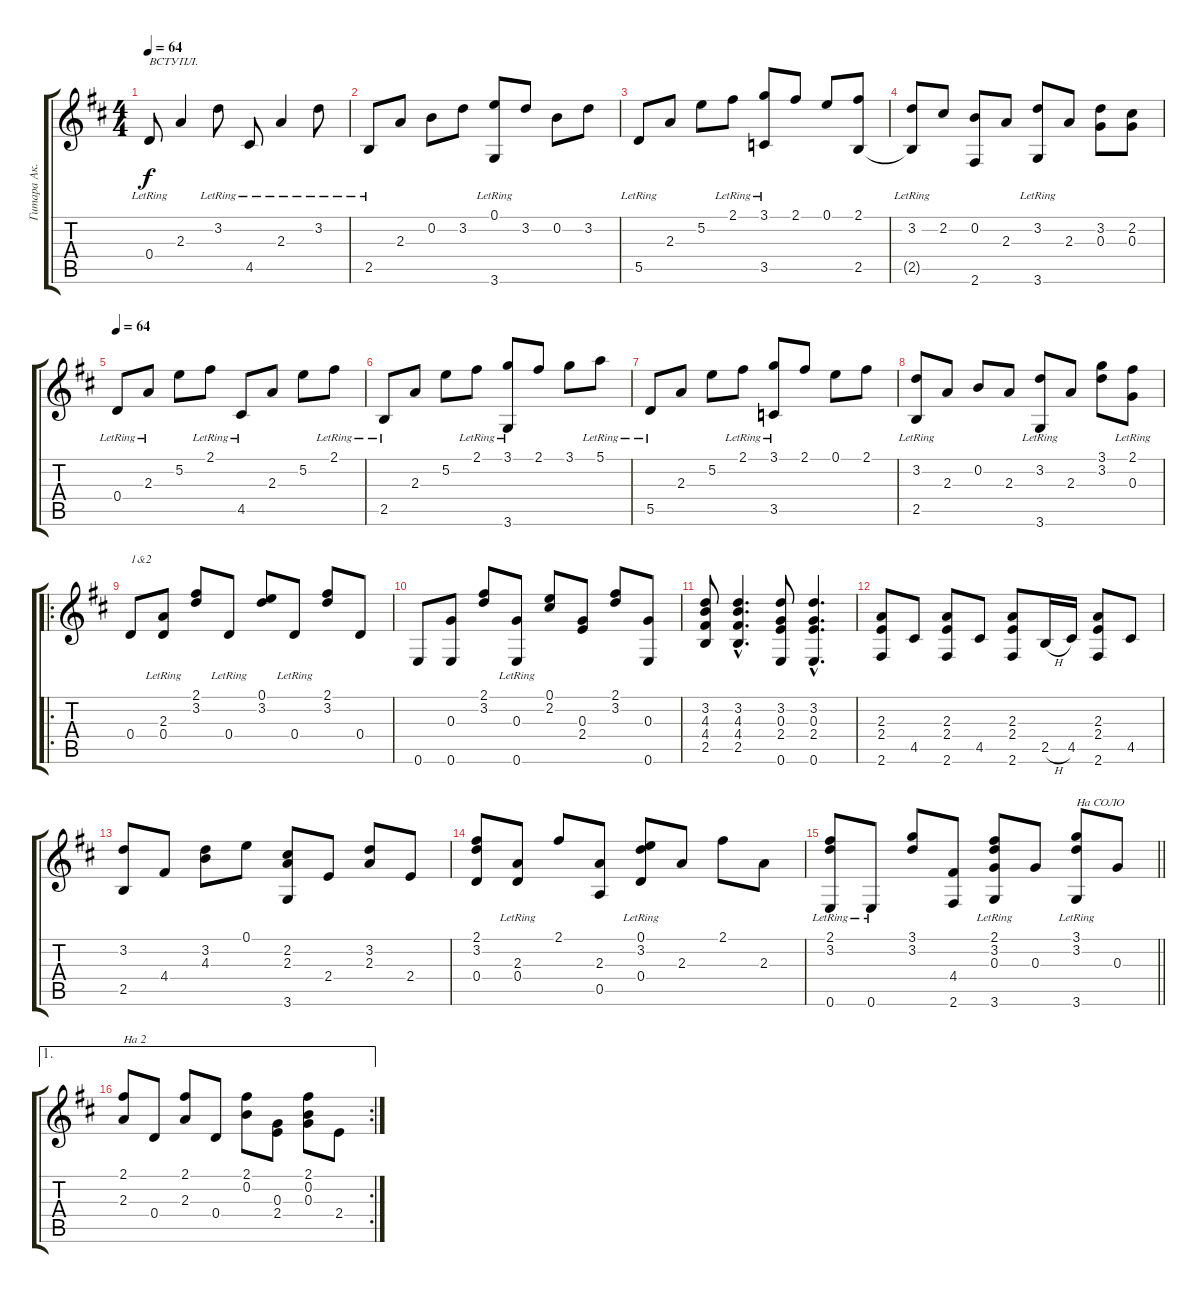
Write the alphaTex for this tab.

\track ("Гитара Ак." "Гитара Ак.") {instrument acousticguitarnylon}
\staff {score tabs}
\tuning (E4 B3 G3 D3 A2 E2) {hide}
\ts (4 4)
\tempo 64
\tempo 62
\tempo 64
\clef g2
\ks d
0.4{lr}.8{txt "ВСТУПЛ." dy f instrument acousticguitarnylon} 2.3.4 3.2{lr}.8 4.5{lr}.8 2.3{lr}.4 3.2{lr}.8 |
2.5{lr}.8 2.3.8 0.2.8 3.2.8 (0.1 3.6{lr}).8 3.2.8 0.2.8 3.2.8 |
5.5{lr}.8 2.3.8 5.2.8 2.1{lr}.8 (3.1 3.5{lr}).8 2.1.8 0.1.8 (2.1 2.5).8 |
(3.2{lr} 2.5{t}).8 2.2.8 (0.2 2.6).8 2.3.8 (3.2 3.6{lr}).8 2.3.8 (3.2 0.3).8 (2.2 0.3).8 |
\tempo 64
0.4{lr}.8 2.3{lr}.8 5.2.8 2.1{lr}.8 4.5{lr}.8 2.3.8 5.2.8 2.1{lr}.8 |
2.5{lr}.8 2.3.8 5.2.8 2.1{lr}.8 (3.1 3.6{lr}).8 2.1.8 3.1.8 5.1{lr}.8 |
5.5{lr}.8 2.3.8 5.2.8 2.1{lr}.8 (3.1 3.5{lr}).8 2.1.8 0.1.8 2.1.8 |
(3.2{lr} 2.5{lr}).8 2.3.8 0.2.8 2.3.8 (3.2 3.6{lr}).8 2.3.8 (3.1 3.2).8 (2.1{lr} 0.3).8 |
\ro
0.4.8{txt "1&2" volume 11} (2.3 0.4{lr}).8 (2.1 3.2).8 0.4{lr}.8 (0.1 3.2).8 0.4{lr}.8 (2.1 3.2).8 0.4.8 |
0.6.8 (0.3 0.6).8 (2.1 3.2).8 (0.3 0.6{lr}).8 (0.1 2.2).8 (0.3 2.4).8 (2.1 3.2).8 (0.3 0.6).8 |
(3.2 4.3 4.4 2.5).8 (3.2{hac} 4.3{hac} 4.4{hac} 2.5{hac}).4{d} (3.2 0.3 2.4 0.6).8 (3.2{hac} 0.3{hac} 2.4{hac} 0.6{hac}).4{d} |
(2.3 2.4 2.6).8 4.5.8 (2.3 2.4 2.6).8 4.5.8 (2.3 2.4 2.6).8 2.5{h}.16 4.5.16 (2.3 2.4 2.6).8 4.5.8 |
(3.2 2.5).8 4.4.8 (3.2 4.3).8 0.1.8 (2.2 2.3 3.6).8 2.4.8 (3.2 2.3).8 2.4.8 |
(2.1 3.2 0.4).8 (2.3 0.4{lr}).8 2.1.8 (2.3 0.5).8 (0.1{lr} 3.2 0.4{lr}).8 2.3.8 2.1.8 2.3.8 |
\barLineRight lightlight
(2.1 3.2 0.6{lr}).8 0.6{lr}.8 (3.1 3.2).8 (4.4 2.6).8 (2.1 3.2 0.3 3.6{lr}).8 0.3.8 (3.1 3.2 3.6{lr}).8{txt "На СОЛО"} 0.3.8 |
\ae 1
\rc 2
(2.1 2.3).8{txt "На 2"} 0.4.8 (2.1 2.3).8 0.4.8 (2.1 0.2).8 (0.3 2.4).8 (2.1 0.2 0.3).8 2.4.8
